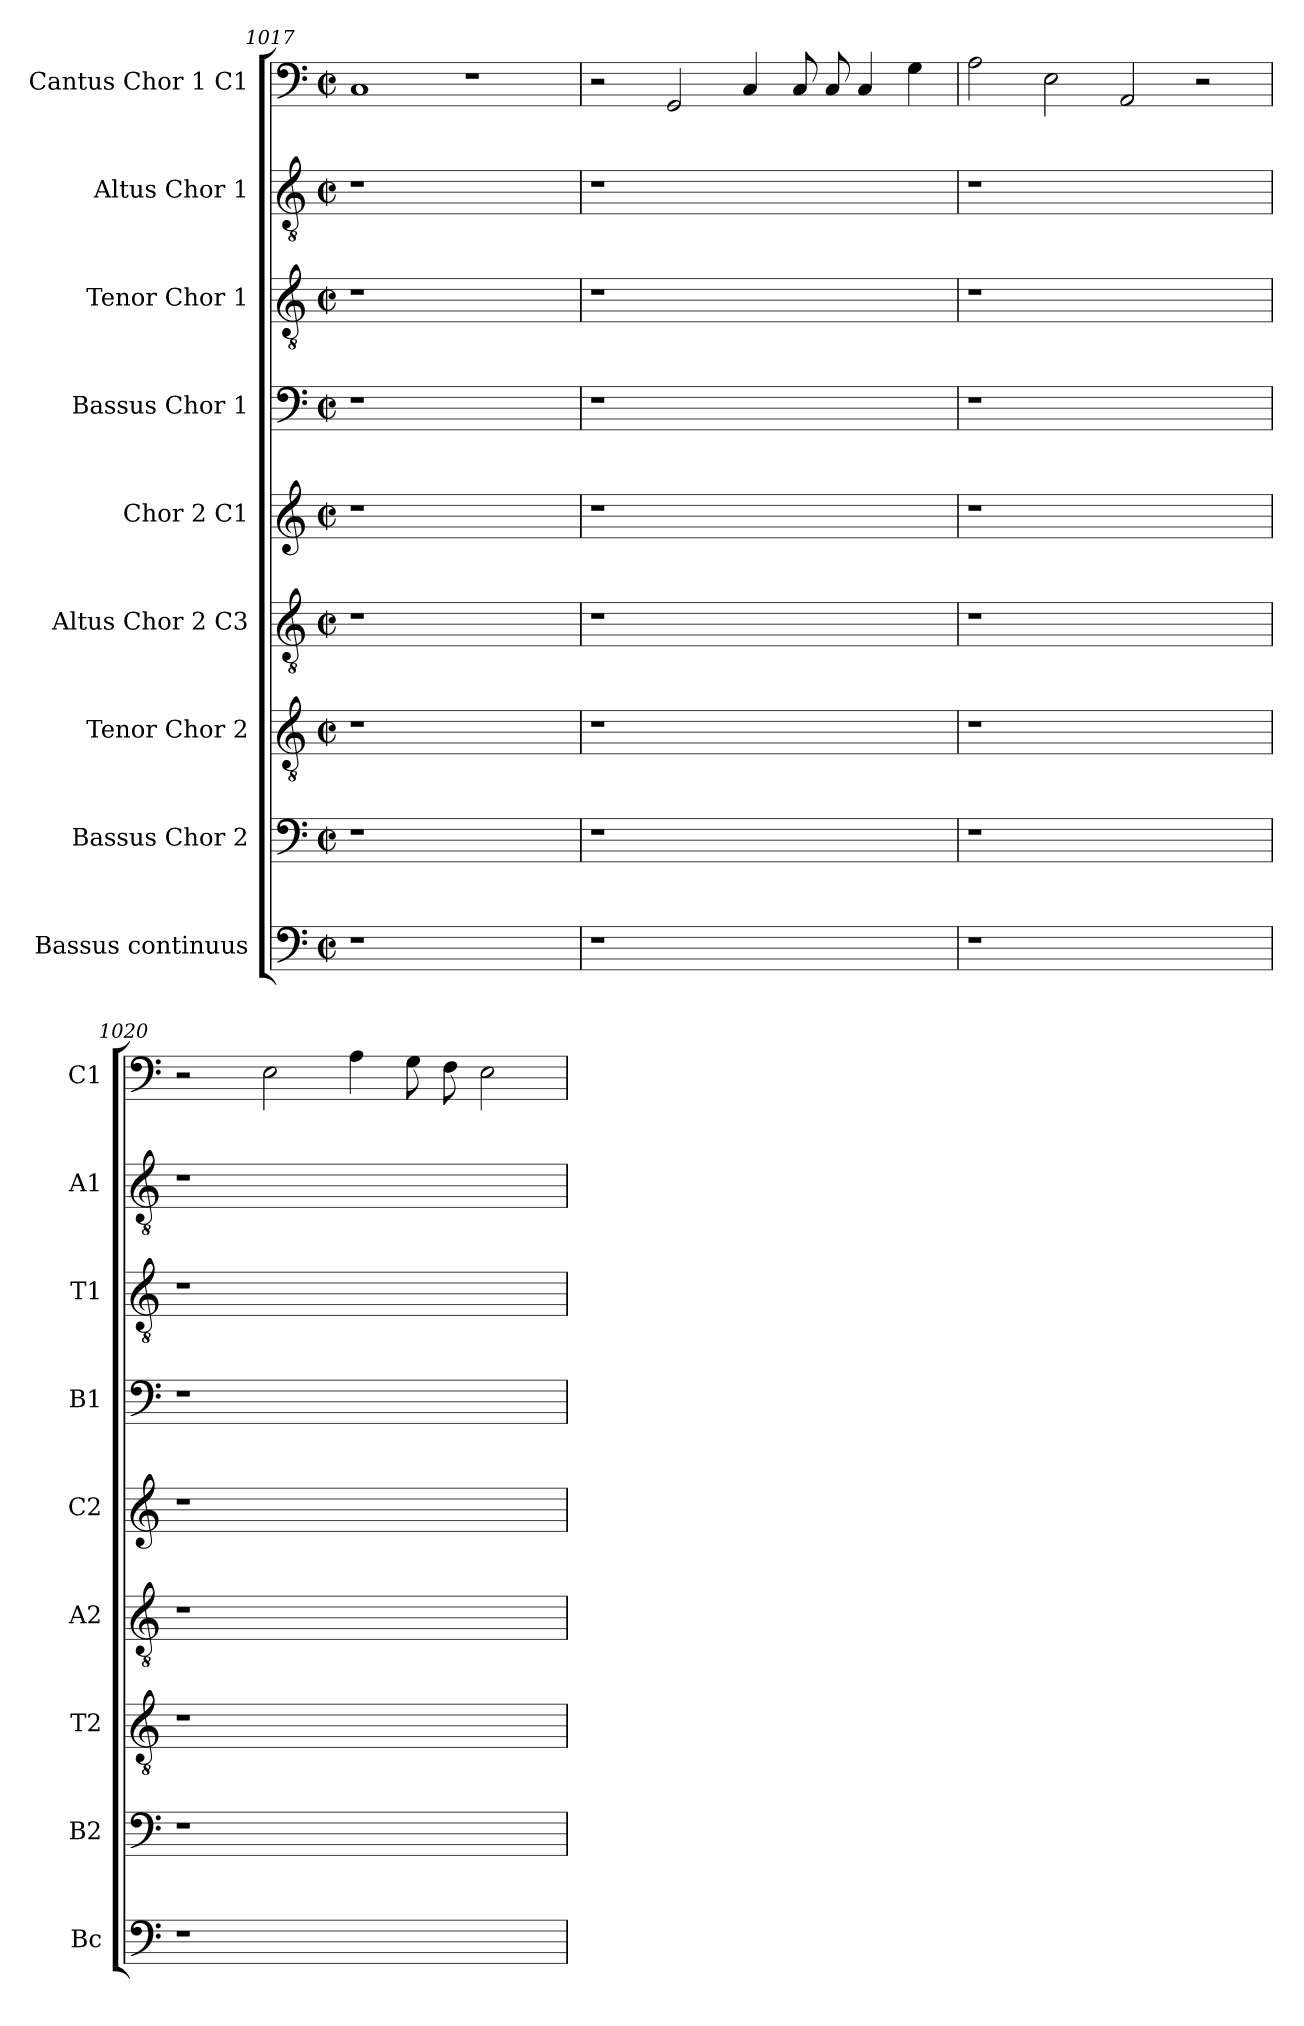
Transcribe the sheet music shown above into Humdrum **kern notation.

**kern	**kern	**kern	**kern	**kern	**kern	**kern	**kern	**kern
*part9	*part8	*part7	*part6	*part5	*part4	*part3	*part2	*part1
*staff9	*staff8	*staff7	*staff6	*staff5	*staff4	*staff3	*staff2	*staff1
*I"Bassus continuus	*I"Bassus Chor 2	*I"Tenor Chor 2	*I"Altus Chor 2 C3	*I"Chor 2 C1	*I"Bassus Chor 1	*I"Tenor Chor 1	*I"Altus Chor 1	*I"Cantus Chor 1 C1
*I'Bc	*I'B2	*I'T2	*I'A2	*I'C2	*I'B1	*I'T1	*I'A1	*I'C1
*clefF4	*clefF4	*clefGv2	*clefGv2	*clefG2	*clefF4	*clefGv2	*clefGv2	*clefF4
*ITrd7c12	*	*	*	*	*	*	*	*
*k[]	*k[]	*k[]	*k[]	*k[]	*k[]	*k[]	*k[]	*k[]
*C:	*C:	*C:	*C:	*C:	*C:	*C:	*C:	*C:
*M2/2	*M2/2	*M2/2	*M2/2	*M2/2	*M2/2	*M2/2	*M2/2	*M2/2
*met(c|)	*met(c|)	*met(c|)	*met(c|)	*met(c|)	*met(c|)	*met(c|)	*met(c|)	*met(c|)
=1017	=1017	=1017	=1017	=1017	=1017	=1017	=1017	=1017
1r	1r	1r	1r	1r	1r	1r	1r	1C
1ryy	1ryy	1ryy	1ryy	1ryy	1ryy	1ryy	1ryy	1r
=1018	=1018	=1018	=1018	=1018	=1018	=1018	=1018	=1018
1r	1r	1r	1r	1r	1r	1r	1r	2r
.	.	.	.	.	.	.	.	2GG/
1ryy	1ryy	1ryy	1ryy	1ryy	1ryy	1ryy	1ryy	4C/
.	.	.	.	.	.	.	.	8C/
.	.	.	.	.	.	.	.	8C/
.	.	.	.	.	.	.	.	4C/
.	.	.	.	.	.	.	.	4G\
=1019	=1019	=1019	=1019	=1019	=1019	=1019	=1019	=1019
1r	1r	1r	1r	1r	1r	1r	1r	2A\
.	.	.	.	.	.	.	.	2E\
1ryy	1ryy	1ryy	1ryy	1ryy	1ryy	1ryy	1ryy	2AA/
.	.	.	.	.	.	.	.	2r
!!LO:LB:g=z
=1020	=1020	=1020	=1020	=1020	=1020	=1020	=1020	=1020
1r	1r	1r	1r	1r	1r	1r	1r	2r
.	.	.	.	.	.	.	.	2E\
1ryy	1ryy	1ryy	1ryy	1ryy	1ryy	1ryy	1ryy	4A\
.	.	.	.	.	.	.	.	8G\
.	.	.	.	.	.	.	.	8F\
.	.	.	.	.	.	.	.	2E\
=	=	=	=	=	=	=	=	=
*-	*-	*-	*-	*-	*-	*-	*-	*-
